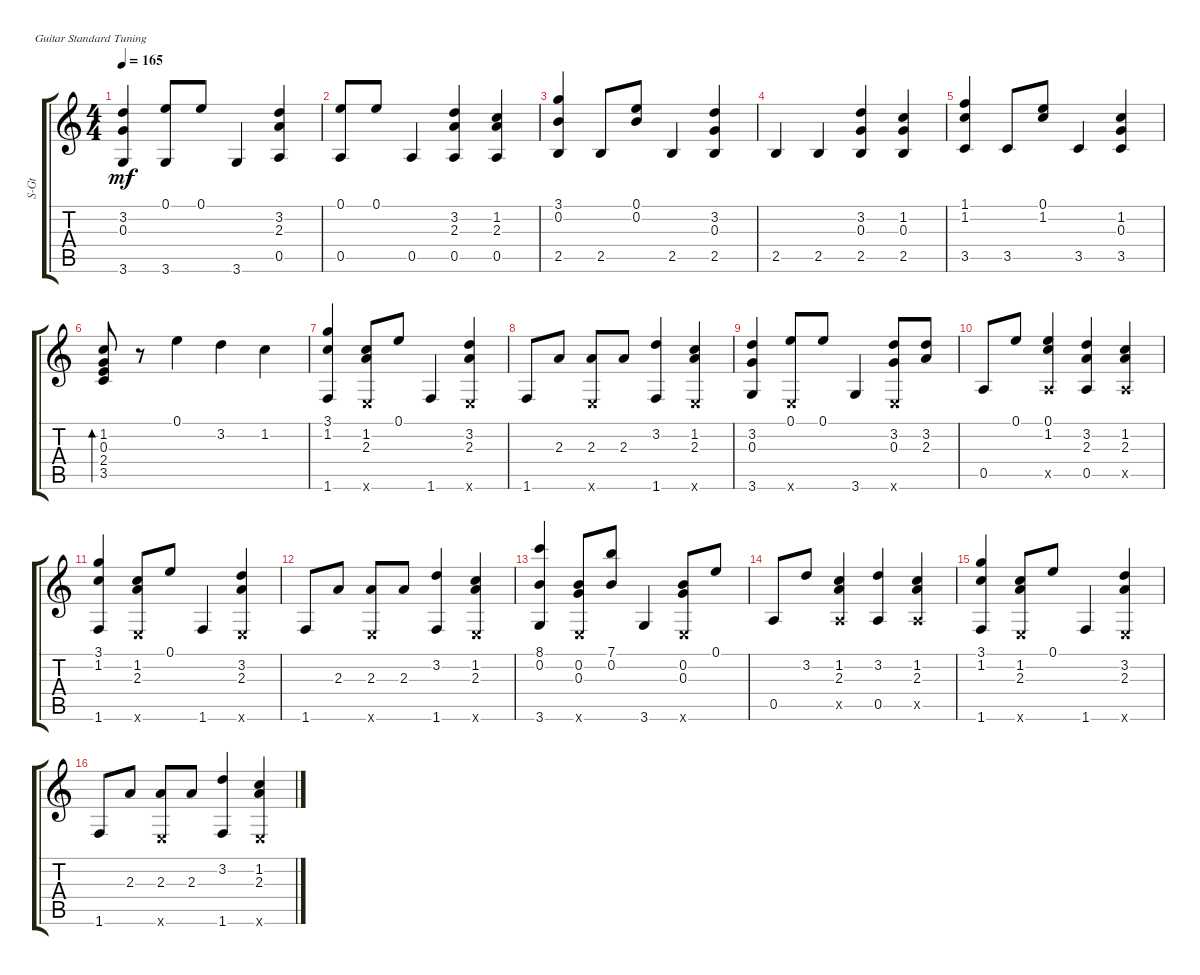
\defaultSystemsLayout 4
\bracketExtendMode groupsimilarinstruments
\otherSystemsTrackNameOrientation horizontal
\track ("Steel Guitar" "S-Gt") {instrument acousticguitarsteel}
\staff {score tabs}
\tuning (E4 B3 G3 D3 A2 E2)
\ts (4 4)
\tempo 165
\clef g2
\ks c
(3.2 0.3 3.6).4{dy mf beam Up} (3.6 0.1).8{beam Up} 0.1.8{beam Up} 3.6.4{beam Up} (0.5 2.3 3.2).4{beam Up} |
(0.5 0.1).8{beam Up} 0.1.8{beam Up} 0.5.4{beam Up} (0.5 2.3 3.2).4{beam Up} (1.2 2.3 0.5).4{beam Up} |
(2.5 0.2 3.1).4{beam Up} 2.5.8{beam Up} (0.1 0.2).8{beam Up} 2.5.4{beam Up} (2.5 0.3 3.2).4{beam Up} |
2.5.4{beam Up} 2.5.4{beam Up} (2.5 0.3 3.2).4{beam Up} (1.2 0.3 2.5).4{beam Up} |
(3.5 1.2 1.1).4{beam Up} 3.5.8{beam Up} (0.1 1.2).8{beam Up} 3.5.4{beam Up} (3.5 0.3 1.2).4{beam Up} |
(1.2 0.3 2.4 3.5).8{bd 30 beam Up} r.8{beam Up} 0.1.4{beam Down} 3.2.4{beam Down} 1.2.4{beam Down} |
(3.1 1.2 1.6).4{beam Up} (0.6{x} 1.2 2.3).8{beam Up} 0.1.8{beam Up} 1.6.4{beam Up} (0.6{x} 3.2 2.3).4{beam Up} |
1.6.8{beam Up} 2.3.8{beam Up} (2.3 0.6{x}).8{beam Up} 2.3.8{beam Up} (3.2 1.6).4{beam Up} (0.6{x} 1.2 2.3).4{beam Up} |
(3.2 0.3 3.6).4{beam Up} (0.6{x} 0.1).8{beam Up} 0.1.8{beam Up} 3.6.4{beam Up} (3.2 0.3 0.6{x}).8{beam Up} (3.2 2.3).8{beam Up} |
0.5.8{beam Up} 0.1.8{beam Up} (0.1 1.2 0.5{x}).4{beam Up} (0.5 2.3 3.2).4{beam Up} (1.2 2.3 0.5{x}).4{beam Up} |
(3.1 1.2 1.6).4{beam Up} (0.6{x} 1.2 2.3).8{beam Up} 0.1.8{beam Up} 1.6.4{beam Up} (0.6{x} 3.2 2.3).4{beam Up} |
1.6.8{beam Up} 2.3.8{beam Up} (2.3 0.6{x}).8{beam Up} 2.3.8{beam Up} (3.2 1.6).4{beam Up} (0.6{x} 1.2 2.3).4{beam Up} |
(8.1 0.2 3.6).4{beam Up} (0.6{x} 0.2 0.3).8{beam Up} (7.1 0.2).8{beam Up} 3.6.4{beam Up} (0.6{x} 0.2 0.3).8{beam Up} 0.1.8{beam Up} |
0.5.8{beam Up} 3.2.8{beam Up} (1.2 2.3 0.5{x}).4{beam Up} (0.5 3.2).4{beam Up} (1.2 2.3 0.5{x}).4{beam Up} |
(3.1 1.2 1.6).4{beam Up} (0.6{x} 1.2 2.3).8{beam Up} 0.1.8{beam Up} 1.6.4{beam Up} (0.6{x} 3.2 2.3).4{beam Up} |
1.6.8{beam Up} 2.3.8{beam Up} (2.3 0.6{x}).8{beam Up} 2.3.8{beam Up} (3.2 1.6).4{beam Up} (0.6{x} 1.2 2.3).4{beam Up}
